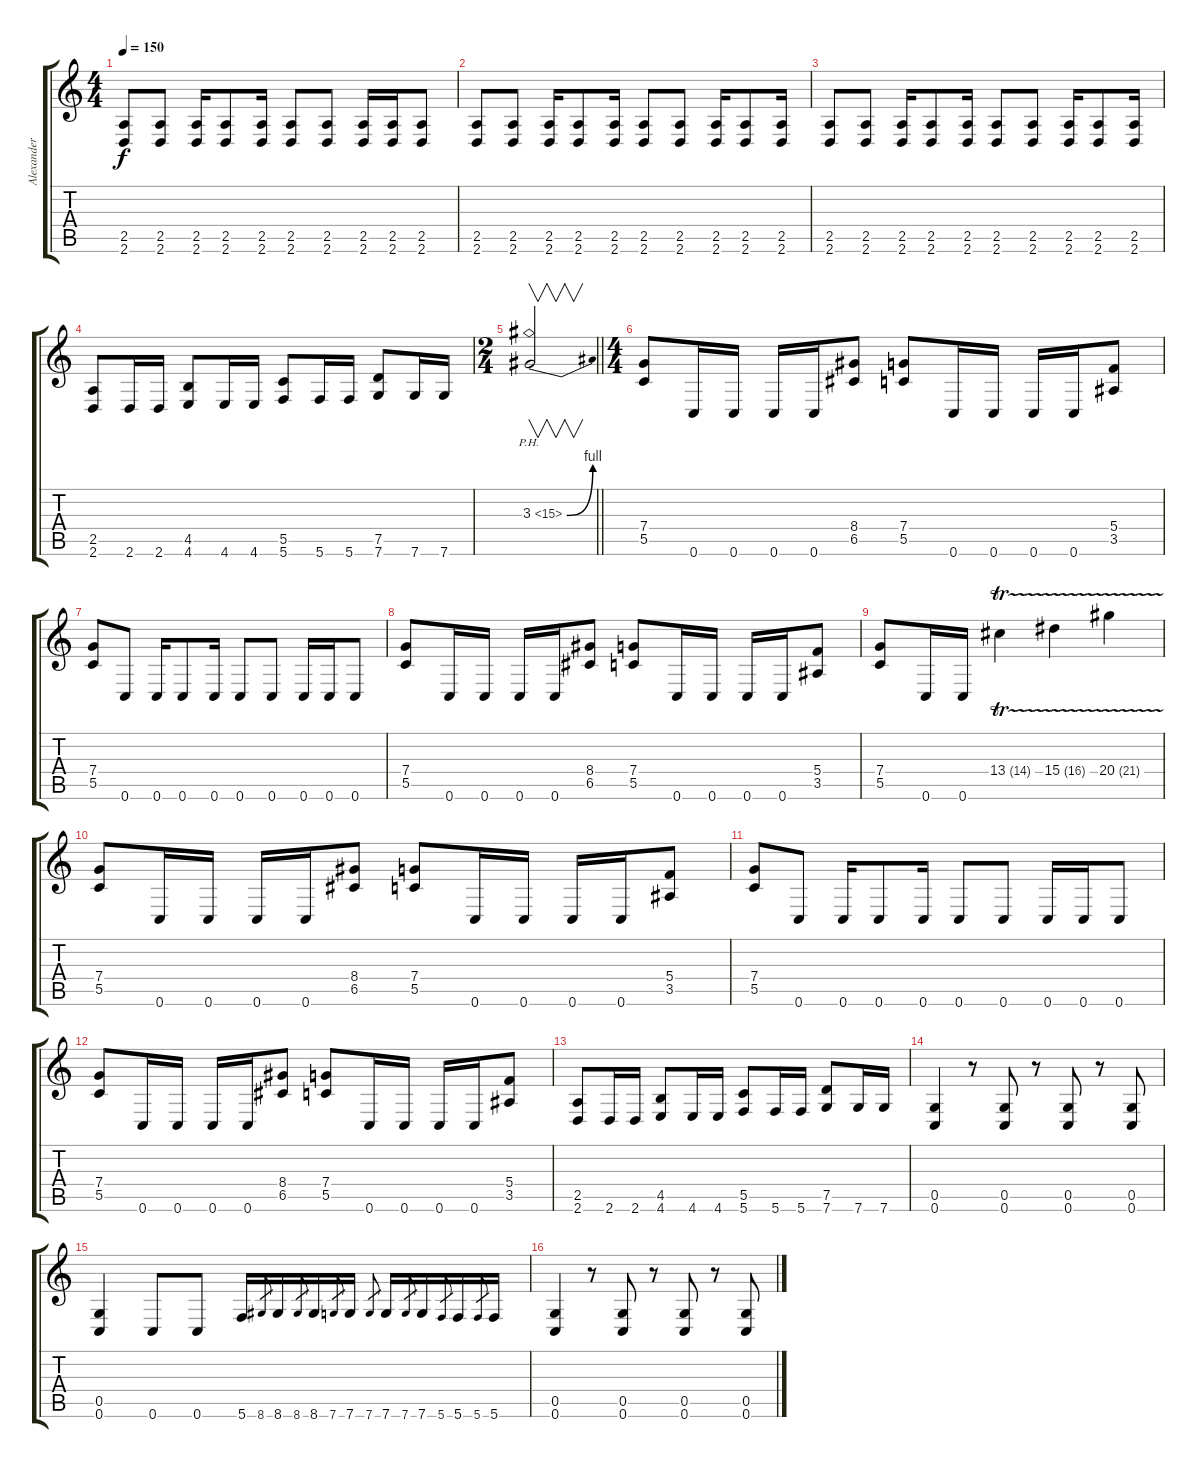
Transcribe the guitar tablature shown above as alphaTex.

\track ("Alexander Kuoppala" "Alexander ") {instrument distortionguitar}
\staff {score tabs}
\tuning (D4 A3 F3 C3 G2 C2) {hide}
\ts (4 4)
\tempo 150
\clef g2
\ks c
(2.5 2.6).8{dy f} (2.5 2.6).8 (2.5 2.6).16 (2.5 2.6).8 (2.5 2.6).16 (2.5 2.6).8 (2.5 2.6).8 (2.5 2.6).16 (2.5 2.6).16 (2.5 2.6).8 |
(2.5 2.6).8 (2.5 2.6).8 (2.5 2.6).16 (2.5 2.6).8 (2.5 2.6).16 (2.5 2.6).8 (2.5 2.6).8 (2.5 2.6).16 (2.5 2.6).8 (2.5 2.6).16 |
(2.5 2.6).8 (2.5 2.6).8 (2.5 2.6).16 (2.5 2.6).8 (2.5 2.6).16 (2.5 2.6).8 (2.5 2.6).8 (2.5 2.6).16 (2.5 2.6).8 (2.5 2.6).16 |
(2.5 2.6).8{instrument distortionguitar} 2.6.16 2.6.16 (4.5 4.6).8 4.6.16 4.6.16 (5.5 5.6).8 5.6.16 5.6.16 (7.5 7.6).8 7.6.16 7.6.16 |
\ts (2 4)
\barLineRight lightlight
3.3{be (bend 0 0 60 4) ph 12}.2{v} |
\ts (4 4)
(7.4 5.5).8{instrument distortionguitar} 0.6.16 0.6.16 0.6.16 0.6.16 (8.4 6.5).8 (7.4 5.5).8 0.6.16 0.6.16 0.6.16 0.6.16 (5.4 3.5).8 |
(7.4 5.5).8 0.6.8 0.6.16 0.6.8 0.6.16 0.6.8 0.6.8 0.6.16 0.6.16 0.6.8 |
(7.4 5.5).8{instrument distortionguitar} 0.6.16 0.6.16 0.6.16 0.6.16 (8.4 6.5).8 (7.4 5.5).8 0.6.16 0.6.16 0.6.16 0.6.16 (5.4 3.5).8 |
(7.4 5.5).8 0.6.16 0.6.16 13.4{tr (14 16)}.4 15.4{tr (16 16)}.4 20.4{tr (21 16)}.4 |
(7.4 5.5).8{instrument distortionguitar} 0.6.16 0.6.16 0.6.16 0.6.16 (8.4 6.5).8 (7.4 5.5).8 0.6.16 0.6.16 0.6.16 0.6.16 (5.4 3.5).8 |
(7.4 5.5).8 0.6.8 0.6.16 0.6.8 0.6.16 0.6.8 0.6.8 0.6.16 0.6.16 0.6.8 |
(7.4 5.5).8{instrument distortionguitar} 0.6.16 0.6.16 0.6.16 0.6.16 (8.4 6.5).8 (7.4 5.5).8 0.6.16 0.6.16 0.6.16 0.6.16 (5.4 3.5).8 |
(2.5 2.6).8{instrument distortionguitar} 2.6.16 2.6.16 (4.5 4.6).8 4.6.16 4.6.16 (5.5 5.6).8 5.6.16 5.6.16 (7.5 7.6).8 7.6.16 7.6.16 |
(0.5 0.6).4 r.8 (0.5 0.6).8 r.8 (0.5 0.6).8 r.8 (0.5 0.6).8 |
(0.5 0.6).4 0.6.8 0.6.8 5.6.16 8.6.8{gr} 8.6.16 8.6.8{gr} 8.6.16 7.6.8{gr} 7.6.16 7.6.8{gr} 7.6.16 7.6.8{gr} 7.6.16 5.6.8{gr} 5.6.16 5.6.8{gr} 5.6.16 |
(0.5 0.6).4 r.8 (0.5 0.6).8 r.8 (0.5 0.6).8 r.8 (0.5 0.6).8
